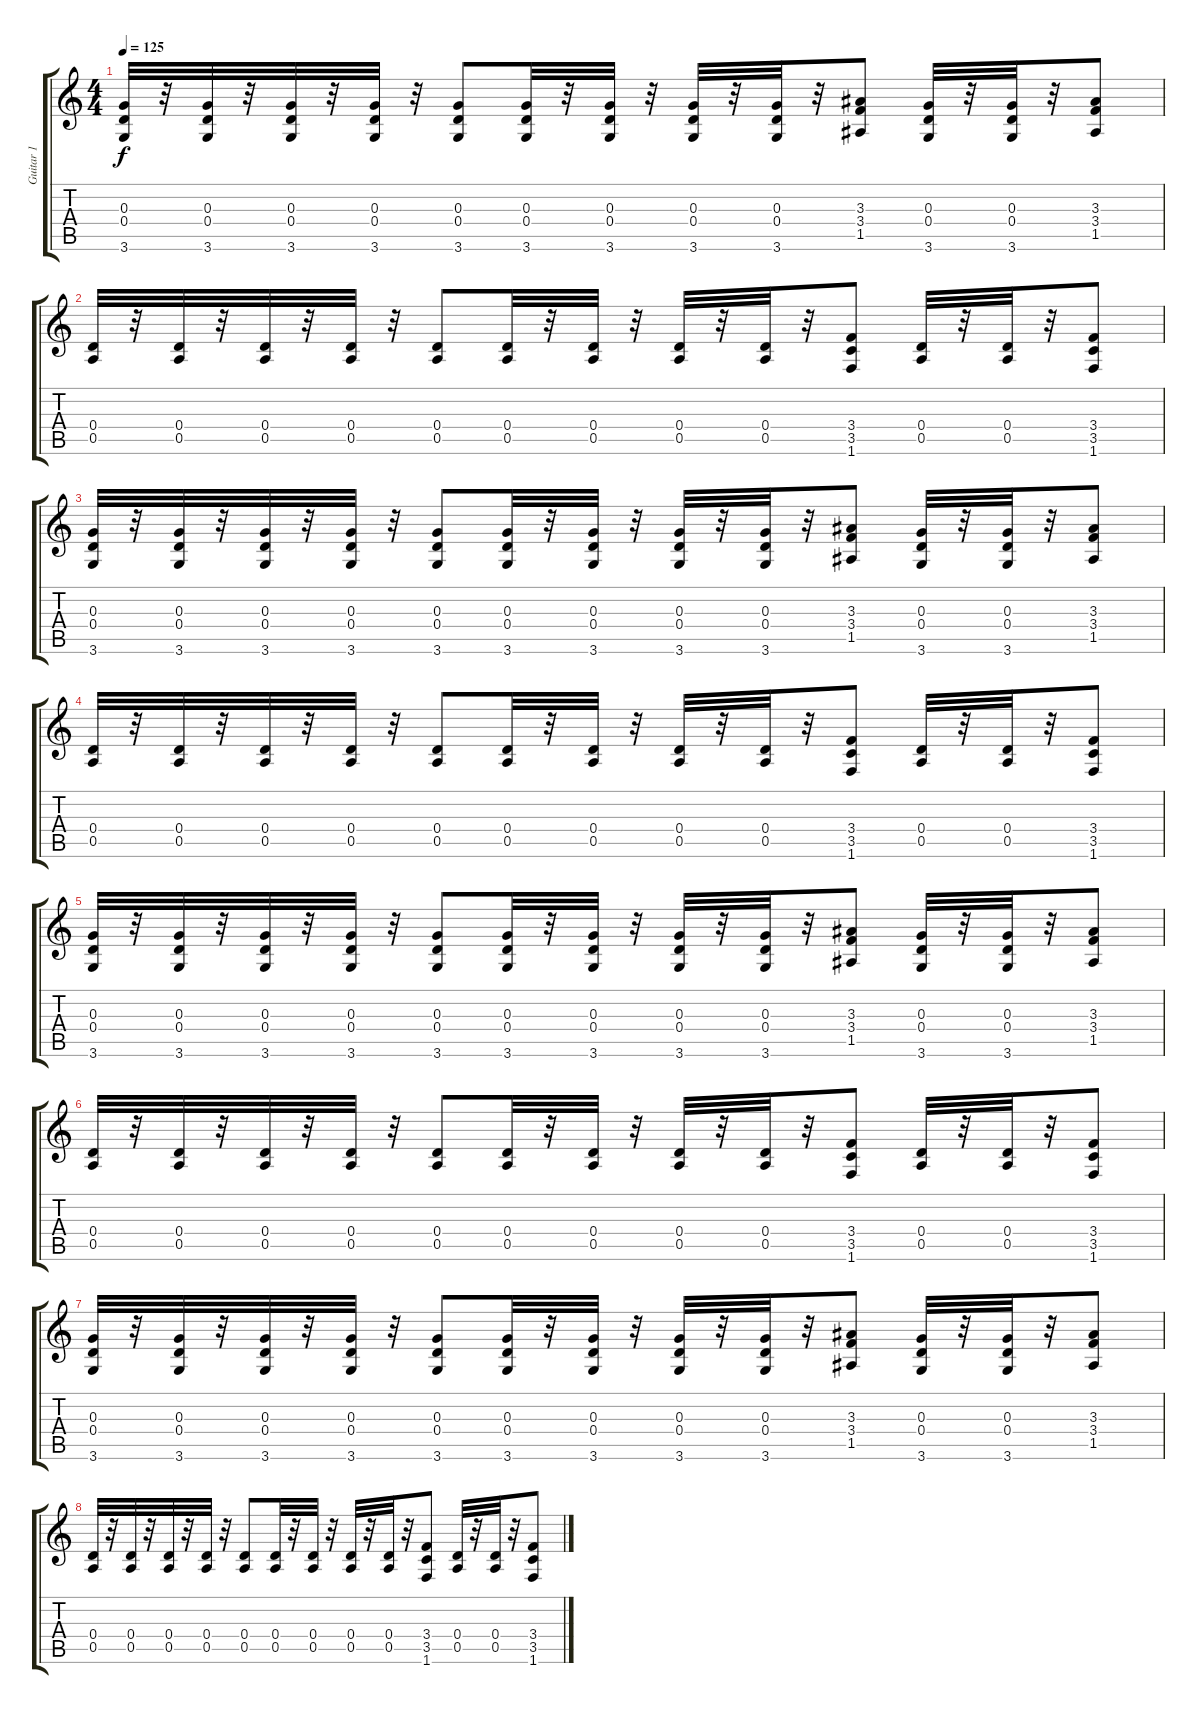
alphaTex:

\track ("Guitar 1" "Guitar 1") {instrument distortionguitar}
\staff {score tabs}
\tuning (E4 B3 G3 D3 A2 E2) {hide}
\ts (4 4)
\tempo 125
\clef g2
\ks c
(0.3 0.4 3.6).32{dy f} r.32 (0.3 0.4 3.6).32 r.32 (0.3 0.4 3.6).32 r.32 (0.3 0.4 3.6).32 r.32 (0.3 0.4 3.6).8 (0.3 0.4 3.6).32 r.32 (0.3 0.4 3.6).32 r.32 (0.3 0.4 3.6).32 r.32 (0.3 0.4 3.6).32 r.32 (3.3 3.4 1.5).8 (0.3 0.4 3.6).32 r.32 (0.3 0.4 3.6).32 r.32 (3.3 3.4 1.5).8 |
(0.4 0.5).32 r.32 (0.4 0.5).32 r.32 (0.4 0.5).32 r.32 (0.4 0.5).32 r.32 (0.4 0.5).8 (0.4 0.5).32 r.32 (0.4 0.5).32 r.32 (0.4 0.5).32 r.32 (0.4 0.5).32 r.32 (3.4 3.5 1.6).8 (0.4 0.5).32 r.32 (0.4 0.5).32 r.32 (3.4 3.5 1.6).8 |
(0.3 0.4 3.6).32 r.32 (0.3 0.4 3.6).32 r.32 (0.3 0.4 3.6).32 r.32 (0.3 0.4 3.6).32 r.32 (0.3 0.4 3.6).8 (0.3 0.4 3.6).32 r.32 (0.3 0.4 3.6).32 r.32 (0.3 0.4 3.6).32 r.32 (0.3 0.4 3.6).32 r.32 (3.3 3.4 1.5).8 (0.3 0.4 3.6).32 r.32 (0.3 0.4 3.6).32 r.32 (3.3 3.4 1.5).8 |
(0.4 0.5).32 r.32 (0.4 0.5).32 r.32 (0.4 0.5).32 r.32 (0.4 0.5).32 r.32 (0.4 0.5).8 (0.4 0.5).32 r.32 (0.4 0.5).32 r.32 (0.4 0.5).32 r.32 (0.4 0.5).32 r.32 (3.4 3.5 1.6).8 (0.4 0.5).32 r.32 (0.4 0.5).32 r.32 (3.4 3.5 1.6).8 |
(0.3 0.4 3.6).32 r.32 (0.3 0.4 3.6).32 r.32 (0.3 0.4 3.6).32 r.32 (0.3 0.4 3.6).32 r.32 (0.3 0.4 3.6).8 (0.3 0.4 3.6).32 r.32 (0.3 0.4 3.6).32 r.32 (0.3 0.4 3.6).32 r.32 (0.3 0.4 3.6).32 r.32 (3.3 3.4 1.5).8 (0.3 0.4 3.6).32 r.32 (0.3 0.4 3.6).32 r.32 (3.3 3.4 1.5).8 |
(0.4 0.5).32 r.32 (0.4 0.5).32 r.32 (0.4 0.5).32 r.32 (0.4 0.5).32 r.32 (0.4 0.5).8 (0.4 0.5).32 r.32 (0.4 0.5).32 r.32 (0.4 0.5).32 r.32 (0.4 0.5).32 r.32 (3.4 3.5 1.6).8 (0.4 0.5).32 r.32 (0.4 0.5).32 r.32 (3.4 3.5 1.6).8 |
(0.3 0.4 3.6).32 r.32 (0.3 0.4 3.6).32 r.32 (0.3 0.4 3.6).32 r.32 (0.3 0.4 3.6).32 r.32 (0.3 0.4 3.6).8 (0.3 0.4 3.6).32 r.32 (0.3 0.4 3.6).32 r.32 (0.3 0.4 3.6).32 r.32 (0.3 0.4 3.6).32 r.32 (3.3 3.4 1.5).8 (0.3 0.4 3.6).32 r.32 (0.3 0.4 3.6).32 r.32 (3.3 3.4 1.5).8 |
(0.4 0.5).32 r.32 (0.4 0.5).32 r.32 (0.4 0.5).32 r.32 (0.4 0.5).32 r.32 (0.4 0.5).8 (0.4 0.5).32 r.32 (0.4 0.5).32 r.32 (0.4 0.5).32 r.32 (0.4 0.5).32 r.32 (3.4 3.5 1.6).8 (0.4 0.5).32 r.32 (0.4 0.5).32 r.32 (3.4 3.5 1.6).8
